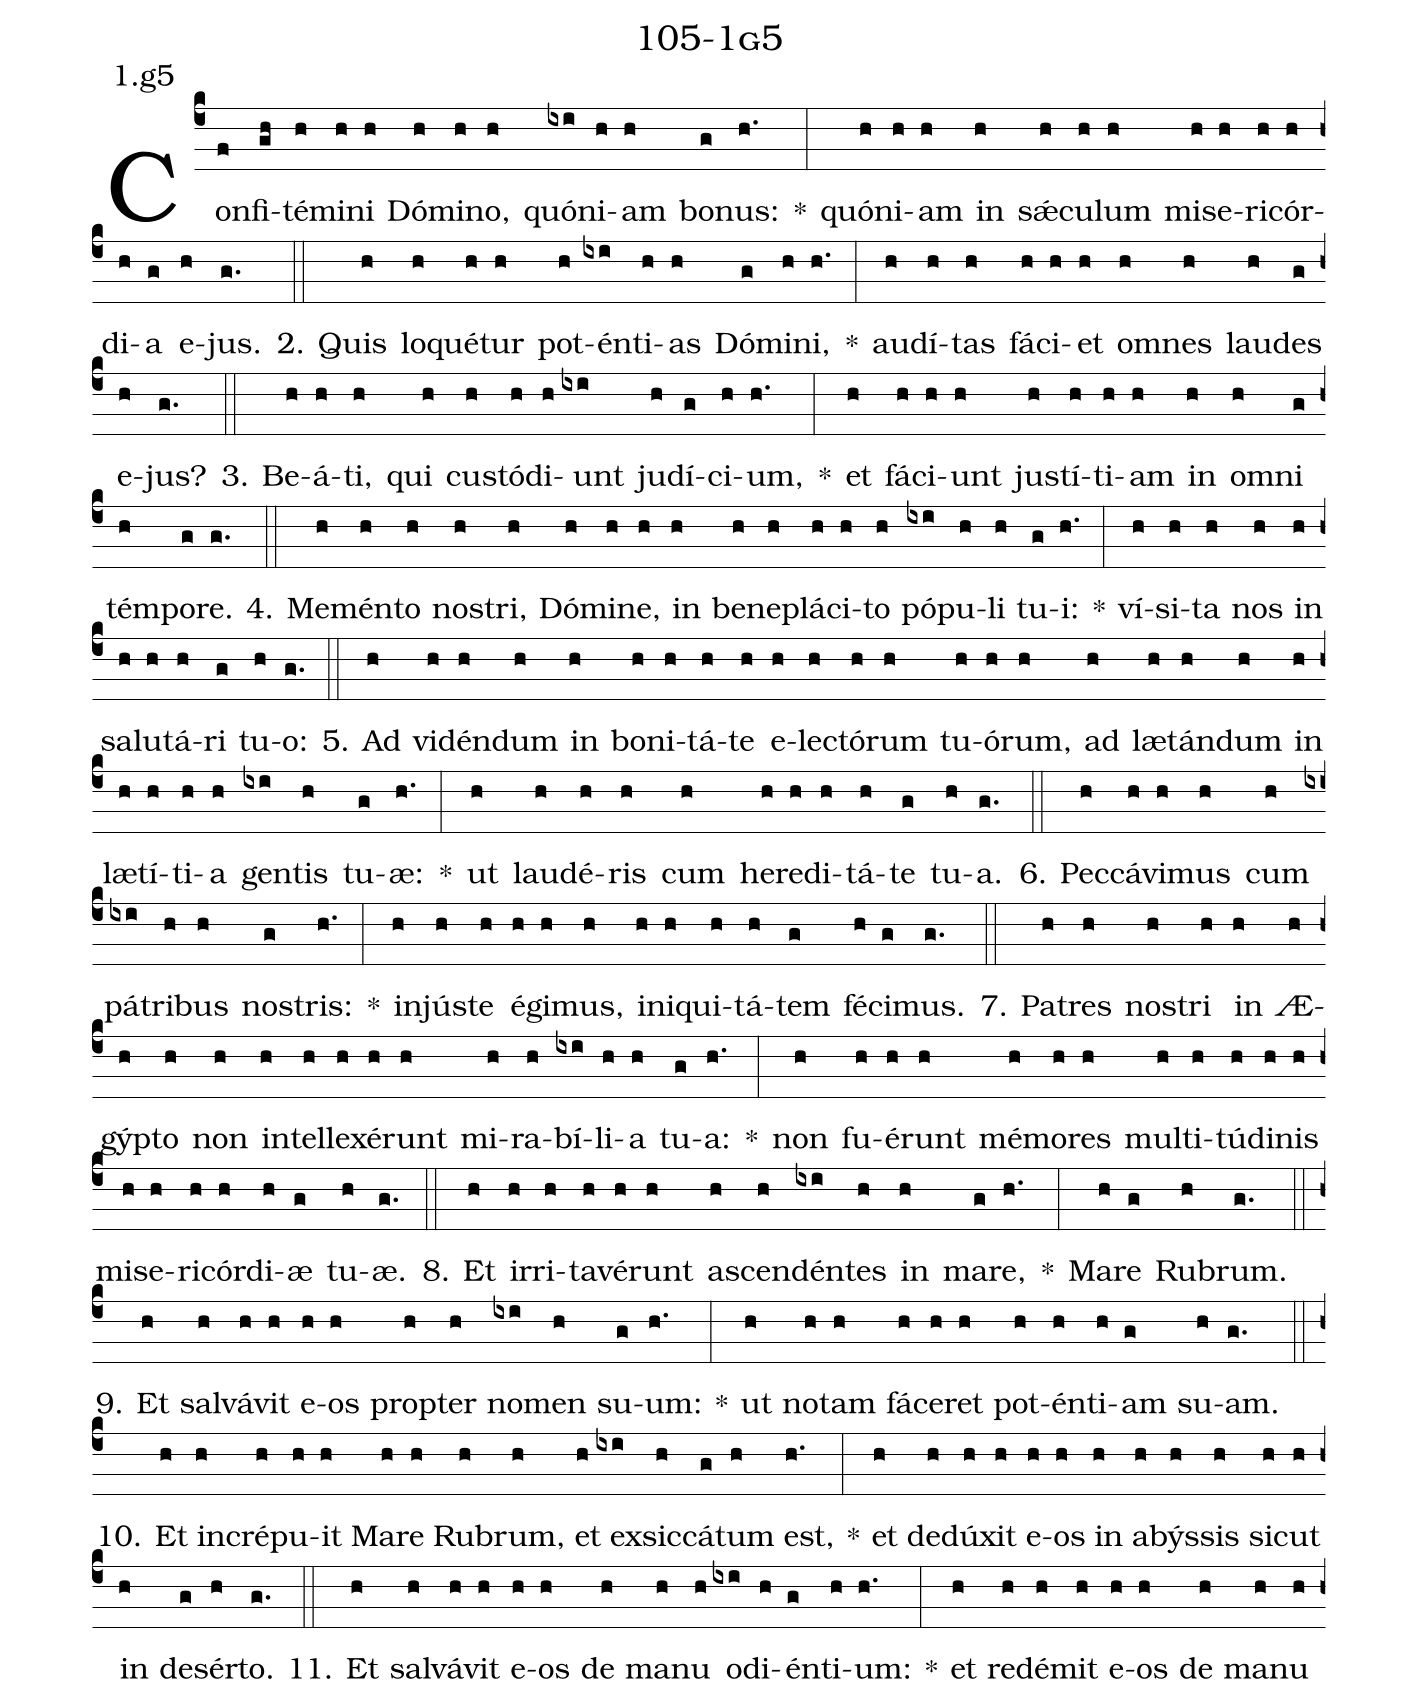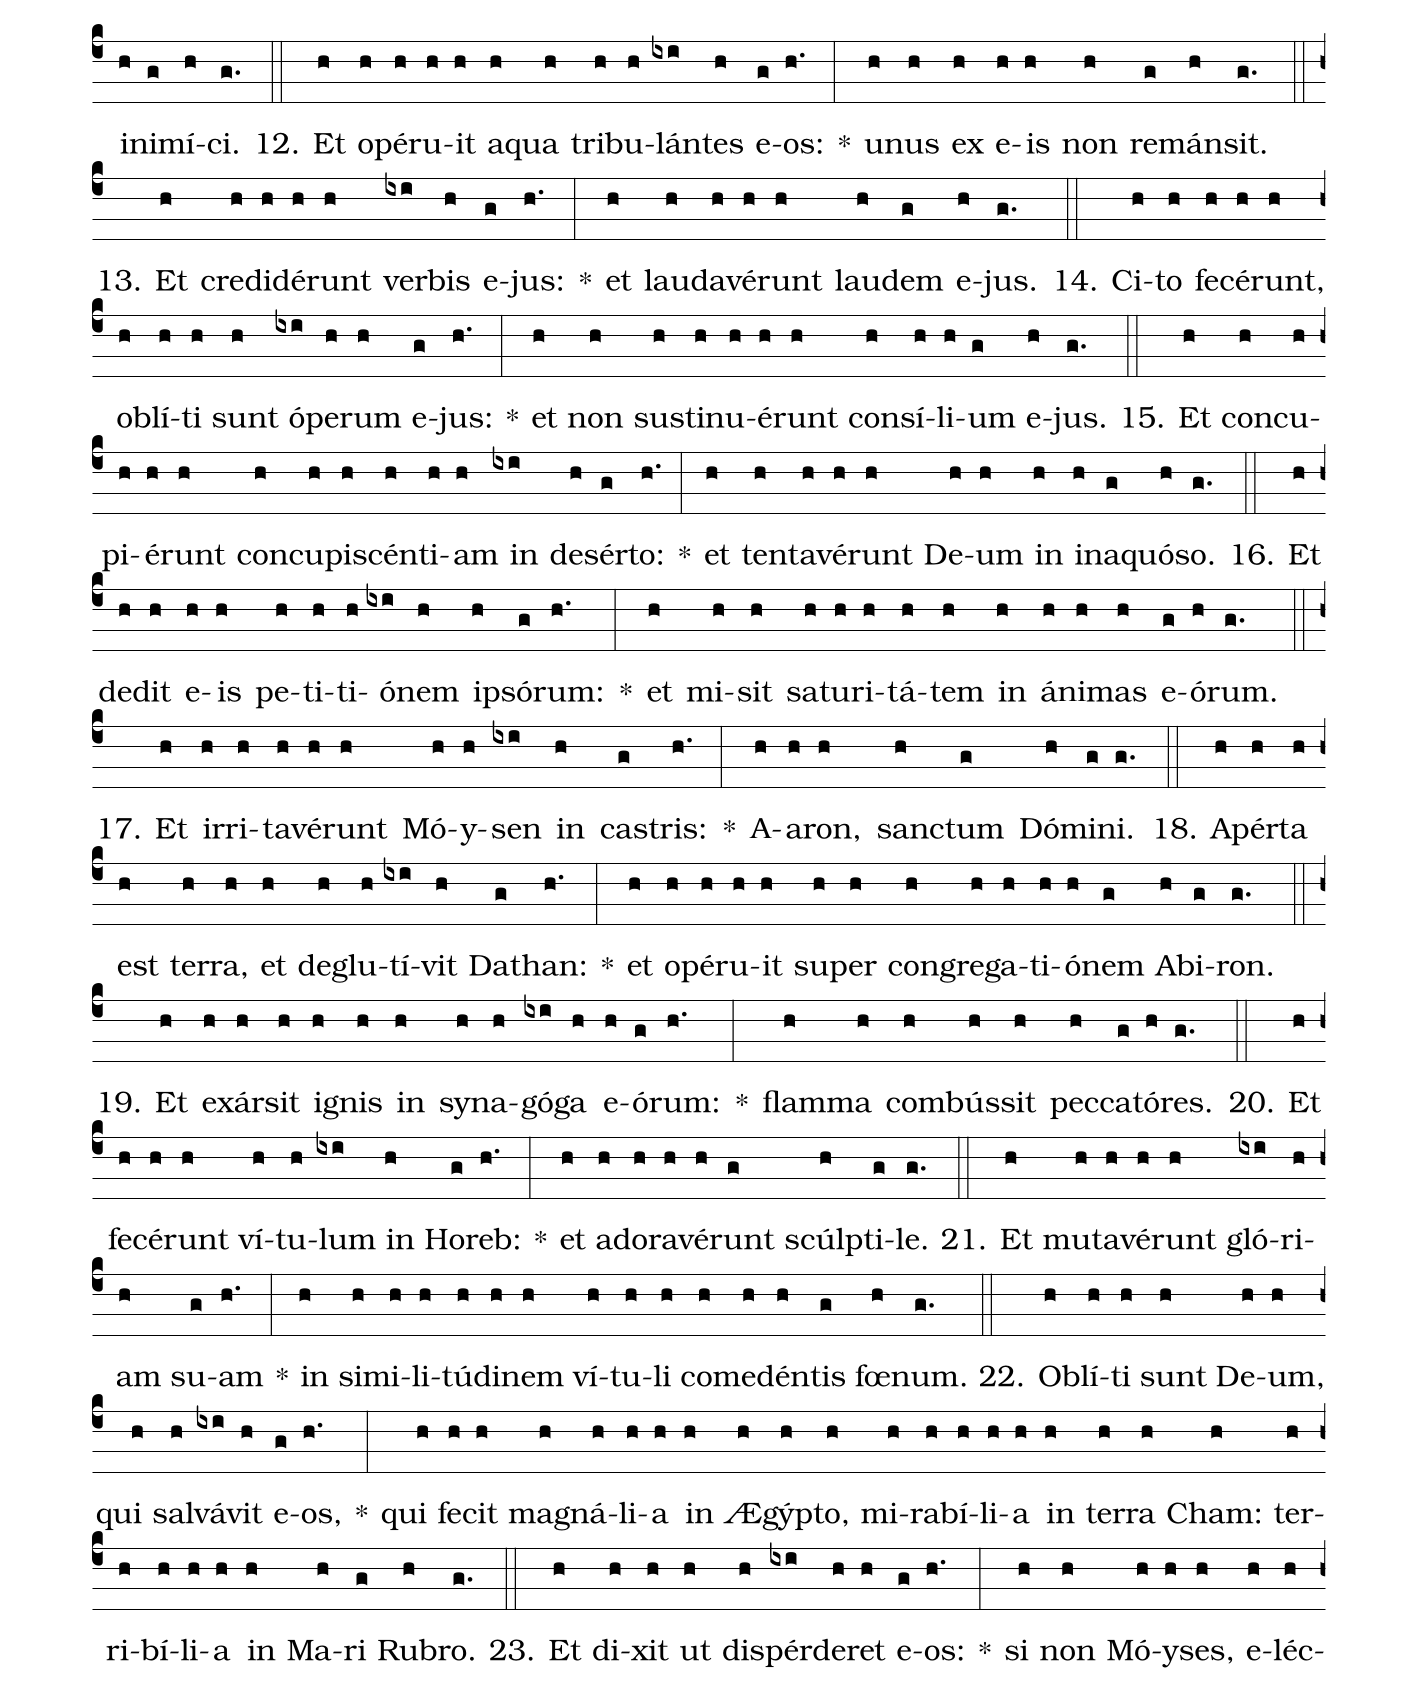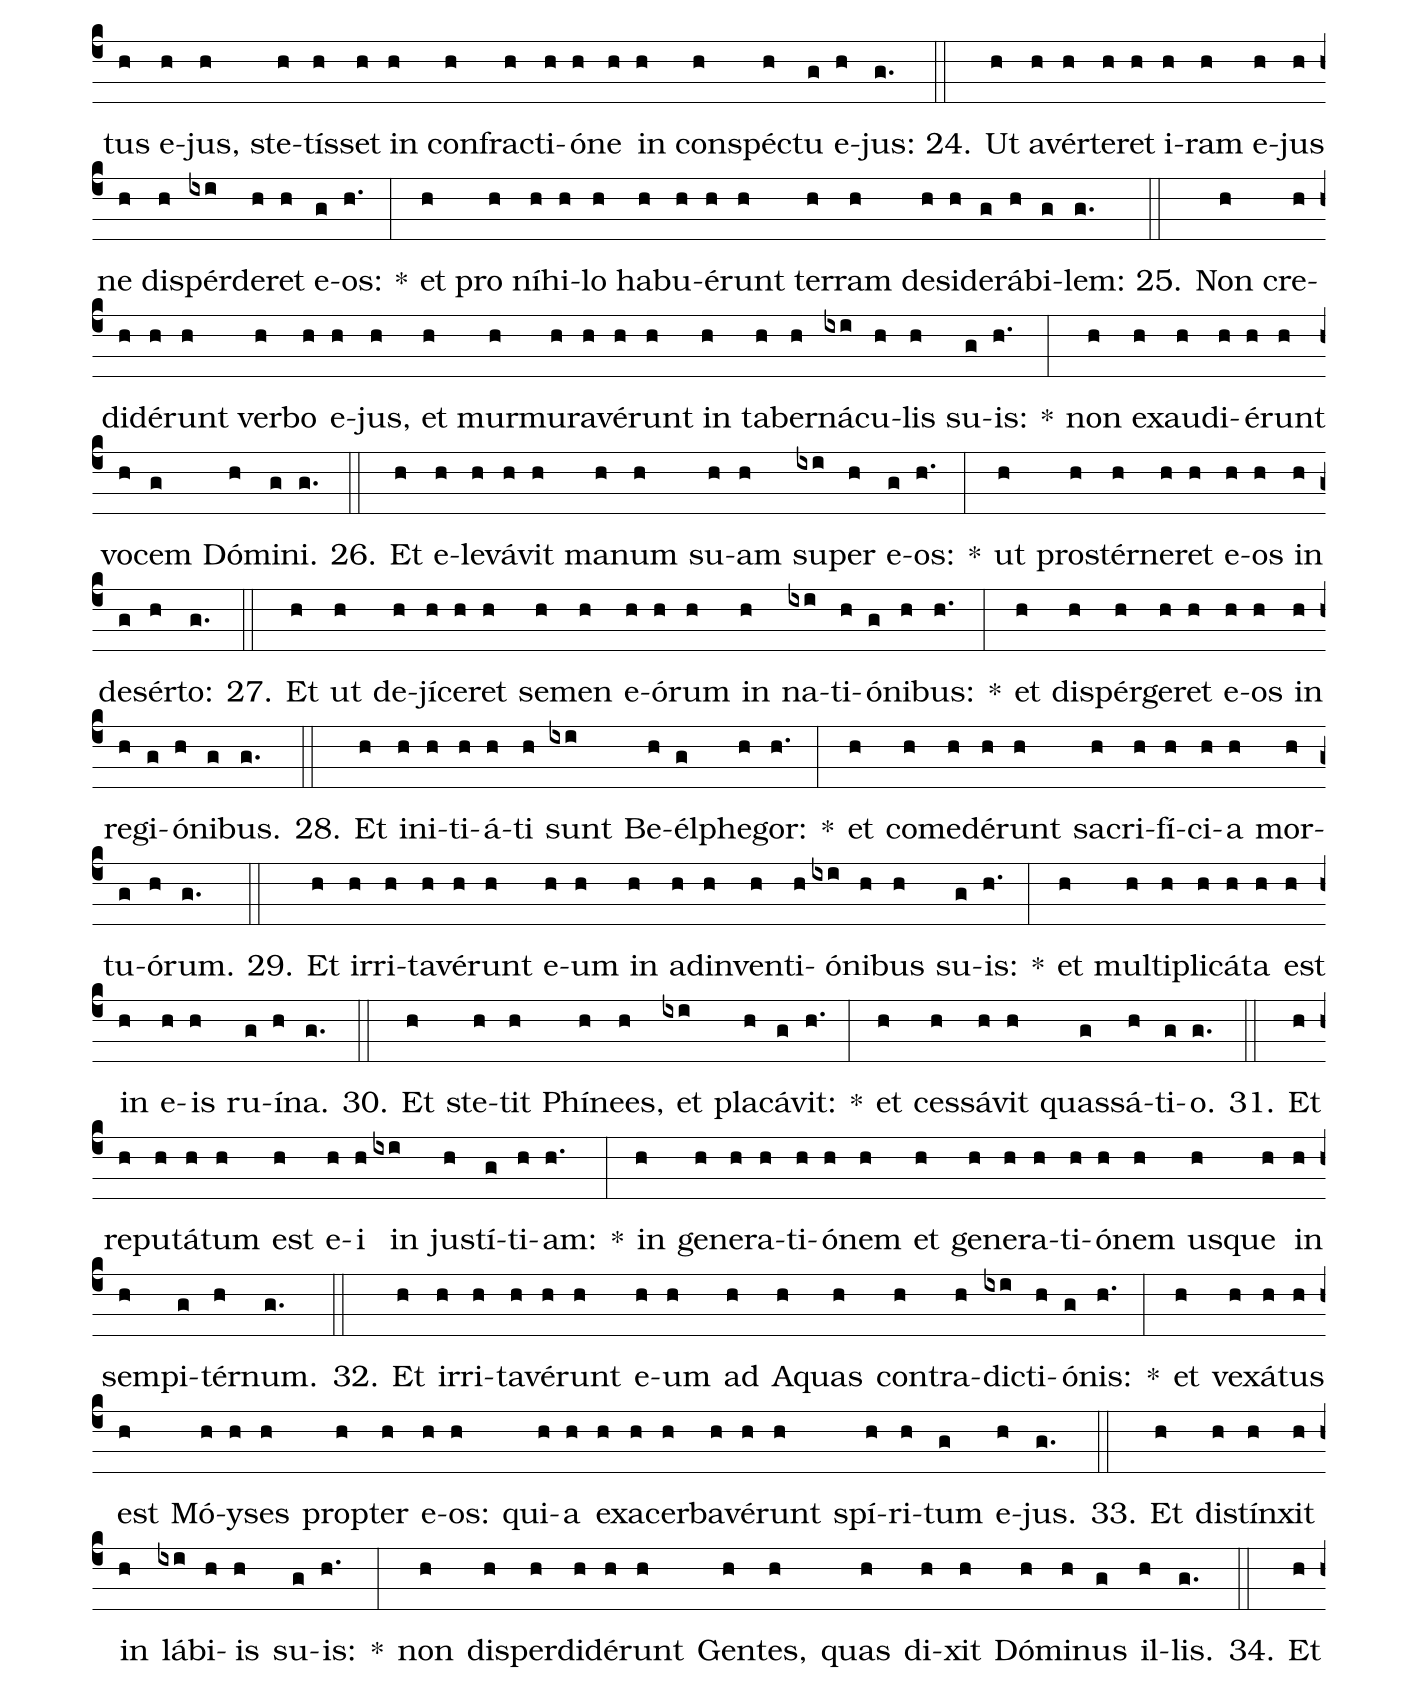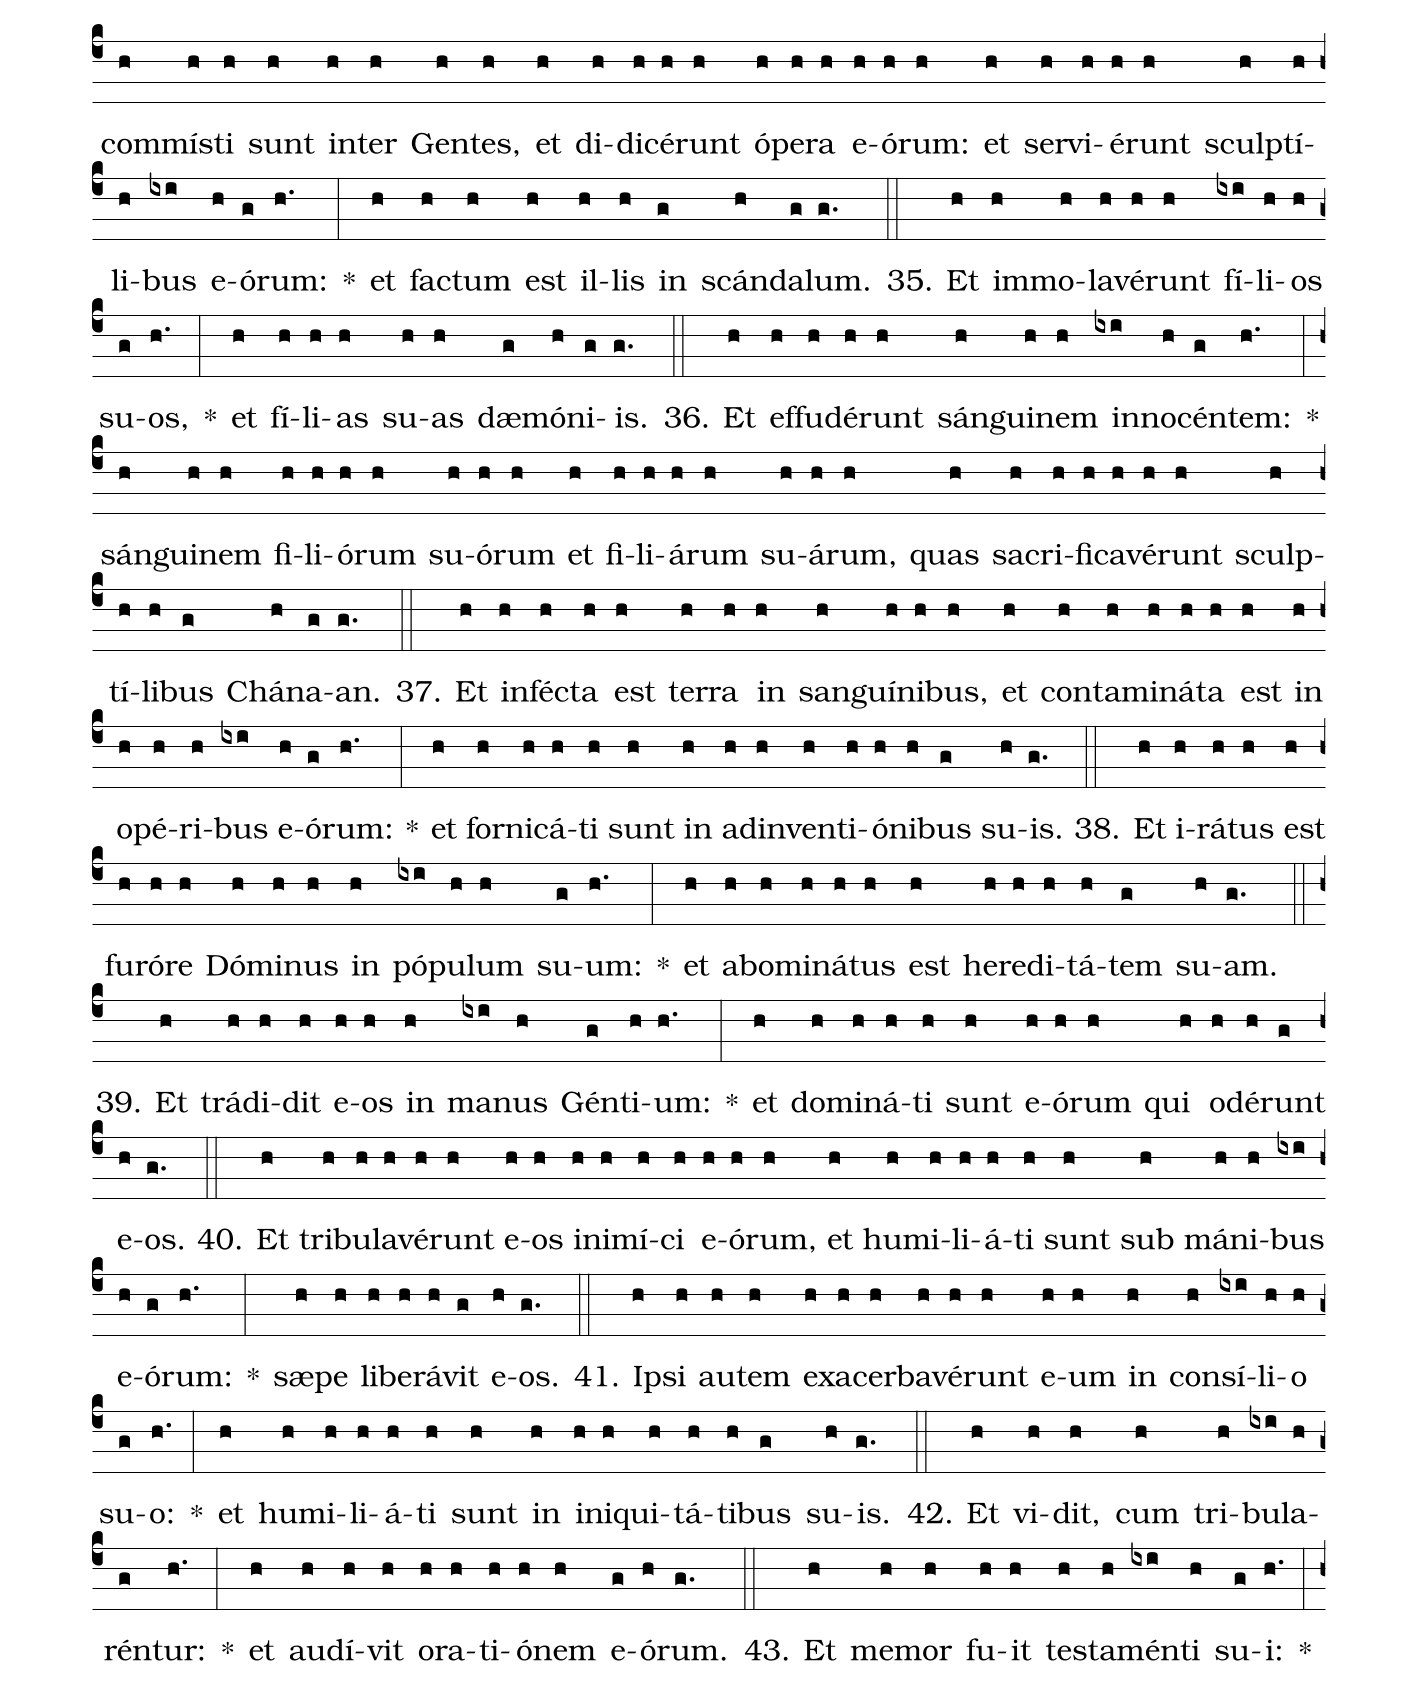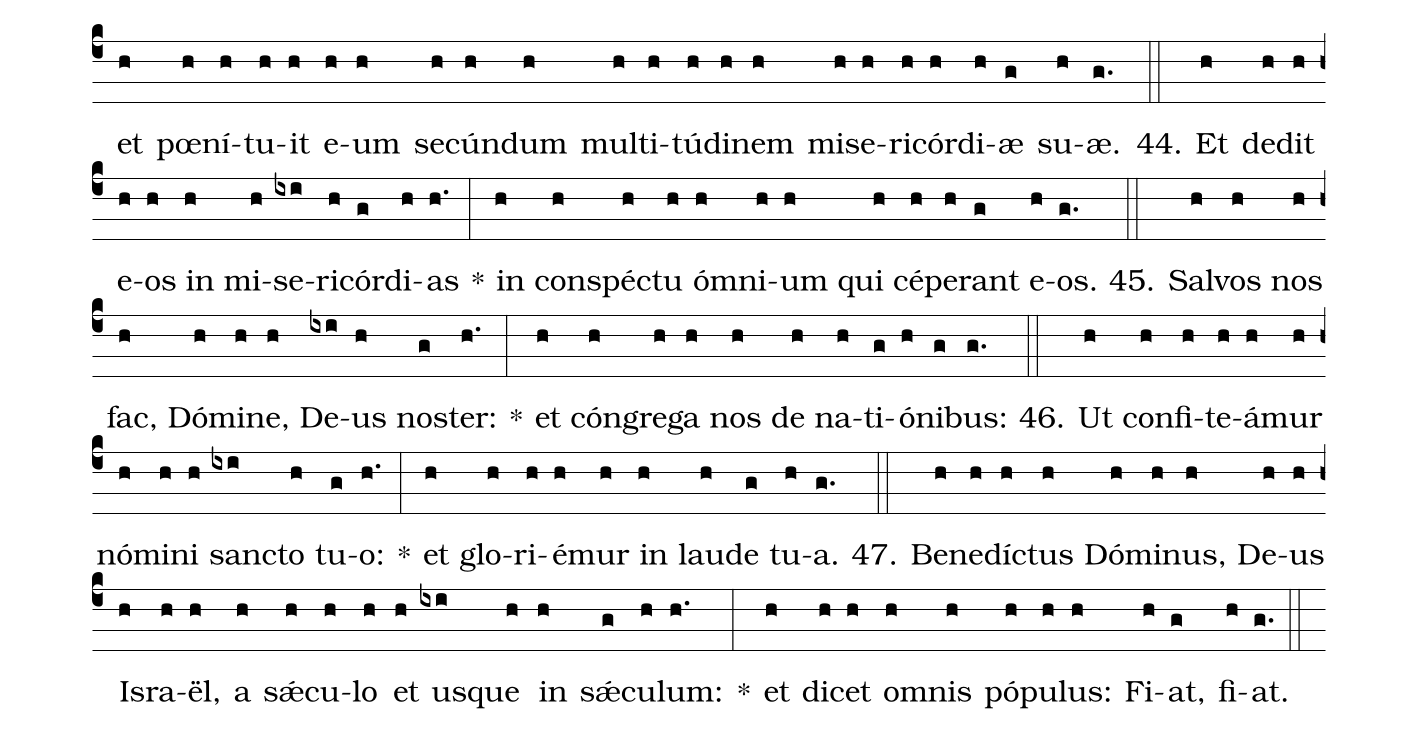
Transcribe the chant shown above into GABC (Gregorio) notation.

name: 105-1g5;
annotation: 1.g5;
%%
(c4)Con(f)fi(gh)té(h)mi(h)ni(h) Dó(h)mi(h)no,(h) quón(ixi)i(h)am(h) bo(g)nus:(h.) *(:) quón(h)i(h)am(h) in(h) sǽ(h)cu(h)lum(h) mi(h)se(h)ri(h)cór(h)di(h)a(g) e(h)jus.(g.) (::)
2. Quis(h) lo(h)qué(h)tur(h) pot(h)én(ixi)ti(h)as(h) Dó(g)mi(h)ni,(h.) *(:) au(h)dí(h)tas(h) fá(h)ci(h)et(h) om(h)nes(h) lau(h)des(g) e(h)jus?(g.) (::)
3. Be(h)á(h)ti,(h) qui(h) cus(h)tó(h)di(h)unt(ixi) ju(h)dí(g)ci(h)um,(h.) *(:) et(h) fá(h)ci(h)unt(h) jus(h)tí(h)ti(h)am(h) in(h) om(h)ni(g) tém(h)po(g)re.(g.) (::)
4. Me(h)mén(h)to(h) nos(h)tri,(h) Dó(h)mi(h)ne,(h) in(h) be(h)ne(h)plá(h)ci(h)to(h) pó(ixi)pu(h)li(h) tu(g)i:(h.) *(:) ví(h)si(h)ta(h) nos(h) in(h) sa(h)lu(h)tá(h)ri(g) tu(h)o:(g.) (::)
5. Ad(h) vi(h)dén(h)dum(h) in(h) bo(h)ni(h)tá(h)te(h) e(h)lec(h)tó(h)rum(h) tu(h)ó(h)rum,(h) ad(h) læ(h)tán(h)dum(h) in(h) læ(h)tí(h)ti(h)a(h) gen(ixi)tis(h) tu(g)æ:(h.) *(:) ut(h) lau(h)dé(h)ris(h) cum(h) he(h)re(h)di(h)tá(h)te(g) tu(h)a.(g.) (::)
6. Pec(h)cá(h)vi(h)mus(h) cum(h) pá(ixi)tri(h)bus(h) nos(g)tris:(h.) *(:) in(h)jús(h)te(h) é(h)gi(h)mus,(h) in(h)i(h)qui(h)tá(h)tem(g) fé(h)ci(g)mus.(g.) (::)
7. Pa(h)tres(h) nos(h)tri(h) in(h) Æ(h)gýp(h)to(h) non(h) in(h)tel(h)le(h)xé(h)runt(h) mi(h)ra(h)bí(ixi)li(h)a(h) tu(g)a:(h.) *(:) non(h) fu(h)é(h)runt(h) mé(h)mo(h)res(h) mul(h)ti(h)tú(h)di(h)nis(h) mi(h)se(h)ri(h)cór(h)di(h)æ(g) tu(h)æ.(g.) (::)
8. Et(h) ir(h)ri(h)ta(h)vé(h)runt(h) a(h)scen(h)dén(ixi)tes(h) in(h) ma(g)re,(h.) *(:) Ma(h)re(g) Ru(h)brum.(g.) (::)
9. Et(h) sal(h)vá(h)vit(h) e(h)os(h) prop(h)ter(h) no(ixi)men(h) su(g)um:(h.) *(:) ut(h) no(h)tam(h) fá(h)ce(h)ret(h) pot(h)én(h)ti(h)am(g) su(h)am.(g.) (::)
10. Et(h) in(h)cré(h)pu(h)it(h) Ma(h)re(h) Ru(h)brum,(h) et(h) ex(ixi)sic(h)cá(g)tum(h) est,(h.) *(:) et(h) de(h)dú(h)xit(h) e(h)os(h) in(h) a(h)býs(h)sis(h) sic(h)ut(h) in(h) de(g)sér(h)to.(g.) (::)
11. Et(h) sal(h)vá(h)vit(h) e(h)os(h) de(h) ma(h)nu(h) o(ixi)di(h)én(g)ti(h)um:(h.) *(:) et(h) red(h)é(h)mit(h) e(h)os(h) de(h) ma(h)nu(h) in(h)i(g)mí(h)ci.(g.) (::)
12. Et(h) o(h)pé(h)ru(h)it(h) a(h)qua(h) tri(h)bu(h)lán(ixi)tes(h) e(g)os:(h.) *(:) u(h)nus(h) ex(h) e(h)is(h) non(h) re(g)mán(h)sit.(g.) (::)
13. Et(h) cre(h)di(h)dé(h)runt(h) ver(ixi)bis(h) e(g)jus:(h.) *(:) et(h) lau(h)da(h)vé(h)runt(h) lau(h)dem(g) e(h)jus.(g.) (::)
14. Ci(h)to(h) fe(h)cé(h)runt,(h) ob(h)lí(h)ti(h) sunt(h) ó(ixi)pe(h)rum(h) e(g)jus:(h.) *(:) et(h) non(h) sus(h)ti(h)nu(h)é(h)runt(h) con(h)sí(h)li(h)um(g) e(h)jus.(g.) (::)
15. Et(h) con(h)cu(h)pi(h)é(h)runt(h) con(h)cu(h)pi(h)scén(h)ti(h)am(h) in(ixi) de(h)sér(g)to:(h.) *(:) et(h) ten(h)ta(h)vé(h)runt(h) De(h)um(h) in(h) in(h)a(g)quó(h)so.(g.) (::)
16. Et(h) de(h)dit(h) e(h)is(h) pe(h)ti(h)ti(h)ó(ixi)nem(h) ip(h)só(g)rum:(h.) *(:) et(h) mi(h)sit(h) sa(h)tu(h)ri(h)tá(h)tem(h) in(h) á(h)ni(h)mas(h) e(g)ó(h)rum.(g.) (::)
17. Et(h) ir(h)ri(h)ta(h)vé(h)runt(h) Mó(h)y(h)sen(ixi) in(h) cas(g)tris:(h.) *(:) A(h)a(h)ron,(h) sanc(h)tum(g) Dó(h)mi(g)ni.(g.) (::)
18. A(h)pér(h)ta(h) est(h) ter(h)ra,(h) et(h) de(h)glu(h)tí(ixi)vit(h) Da(g)than:(h.) *(:) et(h) o(h)pé(h)ru(h)it(h) su(h)per(h) con(h)gre(h)ga(h)ti(h)ó(h)nem(g) Ab(h)i(g)ron.(g.) (::)
19. Et(h) ex(h)ár(h)sit(h) i(h)gnis(h) in(h) sy(h)na(h)gó(ixi)ga(h) e(h)ó(g)rum:(h.) *(:) flam(h)ma(h) com(h)bús(h)sit(h) pec(h)ca(g)tó(h)res.(g.) (::)
20. Et(h) fe(h)cé(h)runt(h) ví(h)tu(h)lum(ixi) in(h) Ho(g)reb:(h.) *(:) et(h) ad(h)o(h)ra(h)vé(h)runt(g) scúlp(h)ti(g)le.(g.) (::)
21. Et(h) mu(h)ta(h)vé(h)runt(h) gló(ixi)ri(h)am(h) su(g)am(h.) *(:) in(h) si(h)mi(h)li(h)tú(h)di(h)nem(h) ví(h)tu(h)li(h) com(h)e(h)dén(h)tis(g) fœ(h)num.(g.) (::)
22. Ob(h)lí(h)ti(h) sunt(h) De(h)um,(h) qui(h) sal(h)vá(ixi)vit(h) e(g)os,(h.) *(:) qui(h) fe(h)cit(h) ma(h)gná(h)li(h)a(h) in(h) Æ(h)gýp(h)to,(h) mi(h)ra(h)bí(h)li(h)a(h) in(h) ter(h)ra(h) Cham:(h) ter(h)ri(h)bí(h)li(h)a(h) in(h) Ma(h)ri(g) Ru(h)bro.(g.) (::)
23. Et(h) di(h)xit(h) ut(h) dis(h)pér(ixi)de(h)ret(h) e(g)os:(h.) *(:) si(h) non(h) Mó(h)y(h)ses,(h) e(h)léc(h)tus(h) e(h)jus,(h) ste(h)tís(h)set(h) in(h) con(h)frac(h)ti(h)ó(h)ne(h) in(h) con(h)spéc(h)tu(g) e(h)jus:(g.) (::)
24. Ut(h) a(h)vér(h)te(h)ret(h) i(h)ram(h) e(h)jus(h) ne(h) dis(h)pér(ixi)de(h)ret(h) e(g)os:(h.) *(:) et(h) pro(h) ní(h)hi(h)lo(h) ha(h)bu(h)é(h)runt(h) ter(h)ram(h) de(h)si(h)de(g)rá(h)bi(g)lem:(g.) (::)
25. Non(h) cre(h)di(h)dé(h)runt(h) ver(h)bo(h) e(h)jus,(h) et(h) mur(h)mu(h)ra(h)vé(h)runt(h) in(h) ta(h)ber(h)ná(ixi)cu(h)lis(h) su(g)is:(h.) *(:) non(h) ex(h)au(h)di(h)é(h)runt(h) vo(h)cem(g) Dó(h)mi(g)ni.(g.) (::)
26. Et(h) e(h)le(h)vá(h)vit(h) ma(h)num(h) su(h)am(h) su(ixi)per(h) e(g)os:(h.) *(:) ut(h) pro(h)stér(h)ne(h)ret(h) e(h)os(h) in(h) de(g)sér(h)to:(g.) (::)
27. Et(h) ut(h) de(h)jí(h)ce(h)ret(h) se(h)men(h) e(h)ó(h)rum(h) in(h) na(ixi)ti(h)ó(g)ni(h)bus:(h.) *(:) et(h) di(h)spér(h)ge(h)ret(h) e(h)os(h) in(h) re(h)gi(g)ó(h)ni(g)bus.(g.) (::)
28. Et(h) in(h)i(h)ti(h)á(h)ti(h) sunt(ixi) Be(h)él(g)phe(h)gor:(h.) *(:) et(h) com(h)e(h)dé(h)runt(h) sa(h)cri(h)fí(h)ci(h)a(h) mor(h)tu(g)ó(h)rum.(g.) (::)
29. Et(h) ir(h)ri(h)ta(h)vé(h)runt(h) e(h)um(h) in(h) ad(h)in(h)ven(h)ti(h)ó(ixi)ni(h)bus(h) su(g)is:(h.) *(:) et(h) mul(h)ti(h)pli(h)cá(h)ta(h) est(h) in(h) e(h)is(h) ru(g)í(h)na.(g.) (::)
30. Et(h) ste(h)tit(h) Phí(h)nees,(h) et(ixi) pla(h)cá(g)vit:(h.) *(:) et(h) ces(h)sá(h)vit(h) quas(g)sá(h)ti(g)o.(g.) (::)
31. Et(h) re(h)pu(h)tá(h)tum(h) est(h) e(h)i(h) in(ixi) jus(h)tí(g)ti(h)am:(h.) *(:) in(h) ge(h)ne(h)ra(h)ti(h)ó(h)nem(h) et(h) ge(h)ne(h)ra(h)ti(h)ó(h)nem(h) us(h)que(h) in(h) sem(h)pi(g)tér(h)num.(g.) (::)
32. Et(h) ir(h)ri(h)ta(h)vé(h)runt(h) e(h)um(h) ad(h) A(h)quas(h) con(h)tra(h)dic(ixi)ti(h)ó(g)nis:(h.) *(:) et(h) ve(h)xá(h)tus(h) est(h) Mó(h)y(h)ses(h) prop(h)ter(h) e(h)os:(h) qui(h)a(h) ex(h)a(h)cer(h)ba(h)vé(h)runt(h) spí(h)ri(h)tum(g) e(h)jus.(g.) (::)
33. Et(h) di(h)stín(h)xit(h) in(h) lá(ixi)bi(h)is(h) su(g)is:(h.) *(:) non(h) dis(h)per(h)di(h)dé(h)runt(h) Gen(h)tes,(h) quas(h) di(h)xit(h) Dó(h)mi(h)nus(g) il(h)lis.(g.) (::)
34. Et(h) com(h)mís(h)ti(h) sunt(h) in(h)ter(h) Gen(h)tes,(h) et(h) di(h)di(h)cé(h)runt(h) ó(h)pe(h)ra(h) e(h)ó(h)rum:(h) et(h) ser(h)vi(h)é(h)runt(h) sculp(h)tí(h)li(h)bus(ixi) e(h)ó(g)rum:(h.) *(:) et(h) fac(h)tum(h) est(h) il(h)lis(h) in(g) scán(h)da(g)lum.(g.) (::)
35. Et(h) im(h)mo(h)la(h)vé(h)runt(h) fí(ixi)li(h)os(h) su(g)os,(h.) *(:) et(h) fí(h)li(h)as(h) su(h)as(h) dæ(g)mó(h)ni(g)is.(g.) (::)
36. Et(h) ef(h)fu(h)dé(h)runt(h) sán(h)gui(h)nem(h) in(ixi)no(h)cén(g)tem:(h.) *(:) sán(h)gui(h)nem(h) fi(h)li(h)ó(h)rum(h) su(h)ó(h)rum(h) et(h) fi(h)li(h)á(h)rum(h) su(h)á(h)rum,(h) quas(h) sa(h)cri(h)fi(h)ca(h)vé(h)runt(h) sculp(h)tí(h)li(h)bus(g) Chá(h)na(g)an.(g.) (::)
37. Et(h) in(h)féc(h)ta(h) est(h) ter(h)ra(h) in(h) san(h)guí(h)ni(h)bus,(h) et(h) con(h)ta(h)mi(h)ná(h)ta(h) est(h) in(h) o(h)pé(h)ri(h)bus(ixi) e(h)ó(g)rum:(h.) *(:) et(h) for(h)ni(h)cá(h)ti(h) sunt(h) in(h) ad(h)in(h)ven(h)ti(h)ó(h)ni(h)bus(g) su(h)is.(g.) (::)
38. Et(h) i(h)rá(h)tus(h) est(h) fu(h)ró(h)re(h) Dó(h)mi(h)nus(h) in(h) pó(ixi)pu(h)lum(h) su(g)um:(h.) *(:) et(h) ab(h)o(h)mi(h)ná(h)tus(h) est(h) he(h)re(h)di(h)tá(h)tem(g) su(h)am.(g.) (::)
39. Et(h) trá(h)di(h)dit(h) e(h)os(h) in(h) ma(ixi)nus(h) Gén(g)ti(h)um:(h.) *(:) et(h) do(h)mi(h)ná(h)ti(h) sunt(h) e(h)ó(h)rum(h) qui(h) o(h)dé(h)runt(g) e(h)os.(g.) (::)
40. Et(h) tri(h)bu(h)la(h)vé(h)runt(h) e(h)os(h) in(h)i(h)mí(h)ci(h) e(h)ó(h)rum,(h) et(h) hu(h)mi(h)li(h)á(h)ti(h) sunt(h) sub(h) má(h)ni(h)bus(ixi) e(h)ó(g)rum:(h.) *(:) sæ(h)pe(h) li(h)be(h)rá(h)vit(g) e(h)os.(g.) (::)
41. Ip(h)si(h) au(h)tem(h) ex(h)a(h)cer(h)ba(h)vé(h)runt(h) e(h)um(h) in(h) con(h)sí(ixi)li(h)o(h) su(g)o:(h.) *(:) et(h) hu(h)mi(h)li(h)á(h)ti(h) sunt(h) in(h) in(h)i(h)qui(h)tá(h)ti(h)bus(g) su(h)is.(g.) (::)
42. Et(h) vi(h)dit,(h) cum(h) tri(h)bu(ixi)la(h)rén(g)tur:(h.) *(:) et(h) au(h)dí(h)vit(h) o(h)ra(h)ti(h)ó(h)nem(h) e(g)ó(h)rum.(g.) (::)
43. Et(h) me(h)mor(h) fu(h)it(h) tes(h)ta(h)mén(ixi)ti(h) su(g)i:(h.) *(:) et(h) pœ(h)ní(h)tu(h)it(h) e(h)um(h) se(h)cún(h)dum(h) mul(h)ti(h)tú(h)di(h)nem(h) mi(h)se(h)ri(h)cór(h)di(h)æ(g) su(h)æ.(g.) (::)
44. Et(h) de(h)dit(h) e(h)os(h) in(h) mi(h)se(ixi)ri(h)cór(g)di(h)as(h.) *(:) in(h) con(h)spéc(h)tu(h) óm(h)ni(h)um(h) qui(h) cé(h)pe(h)rant(g) e(h)os.(g.) (::)
45. Sal(h)vos(h) nos(h) fac,(h) Dó(h)mi(h)ne,(h) De(ixi)us(h) nos(g)ter:(h.) *(:) et(h) cón(h)gre(h)ga(h) nos(h) de(h) na(h)ti(g)ó(h)ni(g)bus:(g.) (::)
46. Ut(h) con(h)fi(h)te(h)á(h)mur(h) nó(h)mi(h)ni(h) sanc(ixi)to(h) tu(g)o:(h.) *(:) et(h) glo(h)ri(h)é(h)mur(h) in(h) lau(h)de(g) tu(h)a.(g.) (::)
47. Be(h)ne(h)díc(h)tus(h) Dó(h)mi(h)nus,(h) De(h)us(h) Is(h)ra(h)ël,(h) a(h) sǽ(h)cu(h)lo(h) et(h) us(ixi)que(h) in(h) sǽ(g)cu(h)lum:(h.) *(:) et(h) di(h)cet(h) om(h)nis(h) pó(h)pu(h)lus:(h) Fi(h)at,(g) fi(h)at.(g.) (::)
